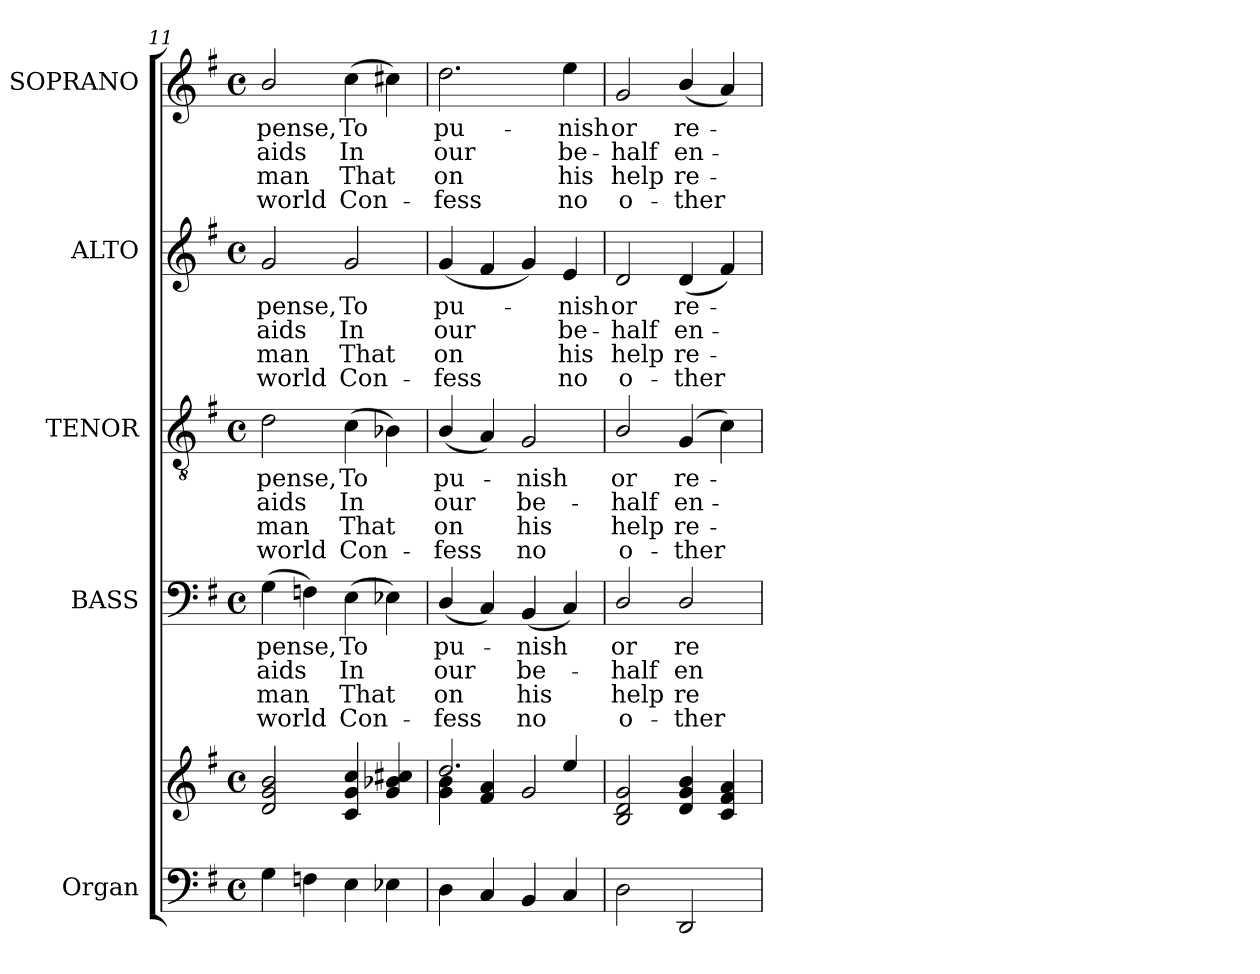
**kern	**kern	**kern	**text	**text	**text	**text	**kern	**text	**text	**text	**text	**kern	**text	**text	**text	**text	**kern	**text	**text	**text	**text
*part5	*part5	*part4	*part4	*part4	*part4	*part4	*part3	*part3	*part3	*part3	*part3	*part2	*part2	*part2	*part2	*part2	*part1	*part1	*part1	*part1	*part1
*staff6	*staff5	*staff4	*staff4	*staff4	*staff4	*staff4	*staff3	*staff3	*staff3	*staff3	*staff3	*staff2	*staff2	*staff2	*staff2	*staff2	*staff1	*staff1	*staff1	*staff1	*staff1
*I"Organ	*	*I"BASS	*	*	*	*	*I"TENOR	*	*	*	*	*I"ALTO	*	*	*	*	*I"SOPRANO	*	*	*	*
*I'Org.	*	*I'B.	*	*	*	*	*I'T.	*	*	*	*	*I'A.	*	*	*	*	*I'S.	*	*	*	*
*clefF4	*clefG2	*clefF4	*	*	*	*	*clefGv2	*	*	*	*	*clefG2	*	*	*	*	*clefG2	*	*	*	*
*	*	*	*	*	*	*	*ITrd7c12	*	*	*	*	*	*	*	*	*	*	*	*	*	*
*k[f#]	*k[f#]	*k[f#]	*	*	*	*	*k[f#]	*	*	*	*	*k[f#]	*	*	*	*	*k[f#]	*	*	*	*
*G:	*G:	*G:	*	*	*	*	*G:	*	*	*	*	*G:	*	*	*	*	*G:	*	*	*	*
*M4/4	*M4/4	*M4/4	*	*	*	*	*M4/4	*	*	*	*	*M4/4	*	*	*	*	*M4/4	*	*	*	*
*met(c)	*met(c)	*met(c)	*	*	*	*	*met(c)	*	*	*	*	*met(c)	*	*	*	*	*met(c)	*	*	*	*
=11	=11	=11	=11	=11	=11	=11	=11	=11	=11	=11	=11	=11	=11	=11	=11	=11	=11	=11	=11	=11	=11
!	!	!	!LO:LY:b:color=#000000	!LO:LY:b:color=#000000	!LO:LY:b:color=#000000	!LO:LY:b:color=#000000	!	!	!	!	!	!	!	!	!	!	!	!	!	!	!
!	!	!	!	!	!	!	!	!LO:LY:b:color=#000000	!LO:LY:b:color=#000000	!LO:LY:b:color=#000000	!LO:LY:b:color=#000000	!	!	!	!	!	!	!	!	!	!
!	!	!	!	!	!	!	!	!	!	!	!	!	!LO:LY:b:color=#000000	!LO:LY:b:color=#000000	!LO:LY:b:color=#000000	!LO:LY:b:color=#000000	!	!	!	!	!
!	!	!	!	!	!	!	!	!	!	!	!	!	!	!	!	!	!	!LO:LY:b:color=#000000	!LO:LY:b:color=#000000	!LO:LY:b:color=#000000	!LO:LY:b:color=#000000
4Gi\	2di/ 2gi 2bi	(4Gi\	-pense,	aids	man	world	2Di\	-pense,	aids	man	world	2gi/	-pense,	aids	man	world	2bi/	-pense,	aids	man	world
4Fni\	.	4Fni\)	.	.	.	.	.	.	.	.	.	.	.	.	.	.	.	.	.	.	.
!	!	!	!LO:LY:b:color=#000000	!LO:LY:b:color=#000000	!LO:LY:b:color=#000000	!LO:LY:b:color=#000000	!	!	!	!	!	!	!	!	!	!	!	!	!	!	!
!	!	!	!	!	!	!	!	!LO:LY:b:color=#000000	!LO:LY:b:color=#000000	!LO:LY:b:color=#000000	!LO:LY:b:color=#000000	!	!	!	!	!	!	!	!	!	!
!	!	!	!	!	!	!	!	!	!	!	!	!	!LO:LY:b:color=#000000	!LO:LY:b:color=#000000	!LO:LY:b:color=#000000	!LO:LY:b:color=#000000	!	!	!	!	!
!	!	!	!	!	!	!	!	!	!	!	!	!	!	!	!	!	!	!LO:LY:b:color=#000000	!LO:LY:b:color=#000000	!LO:LY:b:color=#000000	!LO:LY:b:color=#000000
4Ei\	4ci/ 4gi 4cci	(4Ei\	To	In	That	Con-	(4Ci\	To	In	That	Con-	2gi/	To	In	That	Con-	(4cci\	To	In	That	Con-
4E-Xi\	4gi/ 4b-Xi 4cc#Xi	4E-Xi\)	.	.	.	.	4BB-Xi\)	.	.	.	.	.	.	.	.	.	4cc#Xi\)	.	.	.	.
=12	=12	=12	=12	=12	=12	=12	=12	=12	=12	=12	=12	=12	=12	=12	=12	=12	=12	=12	=12	=12	=12
*	*^	*	*	*	*	*	*	*	*	*	*	*	*	*	*	*	*	*	*	*	*
!	!	!	!	!LO:LY:b:color=#000000	!LO:LY:b:color=#000000	!LO:LY:b:color=#000000	!LO:LY:b:color=#000000	!	!	!	!	!	!	!	!	!	!	!	!	!	!	!
!	!	!	!	!	!	!	!	!	!LO:LY:b:color=#000000	!LO:LY:b:color=#000000	!LO:LY:b:color=#000000	!LO:LY:b:color=#000000	!	!	!	!	!	!	!	!	!	!
!	!	!	!	!	!	!	!	!	!	!	!	!	!	!LO:LY:b:color=#000000	!LO:LY:b:color=#000000	!LO:LY:b:color=#000000	!LO:LY:b:color=#000000	!	!	!	!	!
!	!	!	!	!	!	!	!	!	!	!	!	!	!	!	!	!	!	!	!LO:LY:b:color=#000000	!LO:LY:b:color=#000000	!LO:LY:b:color=#000000	!LO:LY:b:color=#000000
4Di\	2.ddi/	4gi\ 4bi	(4Di/	pu-	our	-on	fess	(4BBi/	pu-	our	-on	fess	(4gi/	pu-	our	-on	fess	2.ddi\	pu-	our	-on	fess
4Ci/	.	4f#i/ 4ai	4Ci/)	.	.	.	.	4AAi/)	.	.	.	.	4f#i/	.	.	.	.	.	.	.	.	.
!	!	!	!	!LO:LY:b:color=#000000	!LO:LY:b:color=#000000	!LO:LY:b:color=#000000	!LO:LY:b:color=#000000	!	!	!	!	!	!	!	!	!	!	!	!	!	!	!
!	!	!	!	!	!	!	!	!	!LO:LY:b:color=#000000	!LO:LY:b:color=#000000	!LO:LY:b:color=#000000	!LO:LY:b:color=#000000	!	!	!	!	!	!	!	!	!	!
4BBi/	.	2gi/	(4BBi/	-nish	be-	his	no	2GGi/	-nish	be-	his	no	4gi/)	.	.	.	.	.	.	.	.	.
!	!	!	!	!	!	!	!	!	!	!	!	!	!	!LO:LY:b:color=#000000	!LO:LY:b:color=#000000	!LO:LY:b:color=#000000	!LO:LY:b:color=#000000	!	!	!	!	!
!	!	!	!	!	!	!	!	!	!	!	!	!	!	!	!	!	!	!	!LO:LY:b:color=#000000	!LO:LY:b:color=#000000	!LO:LY:b:color=#000000	!LO:LY:b:color=#000000
4Ci/	4eei/	.	4Ci/)	.	.	.	.	.	.	.	.	.	4ei/	-nish	be-	his	no	4eei\	-nish	be-	his	no
*	*v	*v	*	*	*	*	*	*	*	*	*	*	*	*	*	*	*	*	*	*	*	*
=13	=13	=13	=13	=13	=13	=13	=13	=13	=13	=13	=13	=13	=13	=13	=13	=13	=13	=13	=13	=13	=13
!	!	!	!LO:LY:b:color=#000000	!LO:LY:b:color=#000000	!LO:LY:b:color=#000000	!LO:LY:b:color=#000000	!	!	!	!	!	!	!	!	!	!	!	!	!	!	!
!	!	!	!	!	!	!	!	!LO:LY:b:color=#000000	!LO:LY:b:color=#000000	!LO:LY:b:color=#000000	!LO:LY:b:color=#000000	!	!	!	!	!	!	!	!	!	!
!	!	!	!	!	!	!	!	!	!	!	!	!	!LO:LY:b:color=#000000	!LO:LY:b:color=#000000	!LO:LY:b:color=#000000	!LO:LY:b:color=#000000	!	!	!	!	!
!	!	!	!	!	!	!	!	!	!	!	!	!	!	!	!	!	!	!LO:LY:b:color=#000000	!LO:LY:b:color=#000000	!LO:LY:b:color=#000000	!LO:LY:b:color=#000000
2Di\	2Bi/ 2di 2gi	2Di/	or	-half	help	o-	2BBi/	or	-half	help	o-	2di/	or	-half	help	o-	2gi/	or	-half	help	o-
!	!	!	!LO:LY:b:color=#000000	!LO:LY:b:color=#000000	!LO:LY:b:color=#000000	!LO:LY:b:color=#000000	!	!	!	!	!	!	!	!	!	!	!	!	!	!	!
!	!	!	!	!	!	!	!	!LO:LY:b:color=#000000	!LO:LY:b:color=#000000	!LO:LY:b:color=#000000	!LO:LY:b:color=#000000	!	!	!	!	!	!	!	!	!	!
!	!	!	!	!	!	!	!	!	!	!	!	!	!LO:LY:b:color=#000000	!LO:LY:b:color=#000000	!LO:LY:b:color=#000000	!LO:LY:b:color=#000000	!	!	!	!	!
!	!	!	!	!	!	!	!	!	!	!	!	!	!	!	!	!	!	!LO:LY:b:color=#000000	!LO:LY:b:color=#000000	!LO:LY:b:color=#000000	!LO:LY:b:color=#000000
2DDi/	4di/ 4gi 4bi	2Di/	re-	en-	-re-	-ther	(4GGi/	re-	en-	-re-	-ther	(4di/	re-	en-	-re-	-ther	(4bi/	re-	en-	-re-	-ther
.	4ci/ 4f#i 4ai	.	.	.	.	.	4Ci\)	.	.	.	.	4f#i/)	.	.	.	.	4ai/)	.	.	.	.
=	=	=	=	=	=	=	=	=	=	=	=	=	=	=	=	=	=	=	=	=	=
*-	*-	*-	*-	*-	*-	*-	*-	*-	*-	*-	*-	*-	*-	*-	*-	*-	*-	*-	*-	*-	*-
